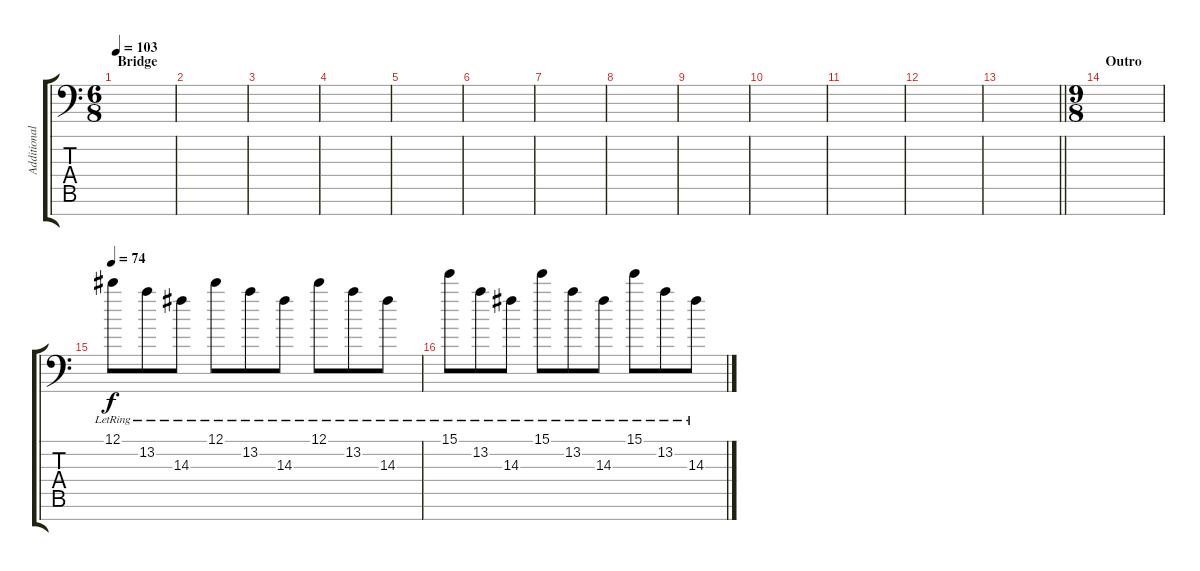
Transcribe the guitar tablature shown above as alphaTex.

\track ("Additional Guitar 1 (7 strings)" "Additional") {instrument distortionguitar}
\staff {score tabs}
\tuning (Db4 Ab3 E3 B2 Gb2 Db2 Gb1) {hide}
\ts (6 8)
\section ("" "Bridge")
\tempo 103
\clef f4
\ks c
|
|
|
|
|
|
|
|
|
|
|
|
\barLineRight lightlight
|
\ts (9 8)
\section ("" "Outro")
|
\tempo 74
12.1{lr}.8 13.2{lr}.8 14.3{lr}.8 12.1{lr}.8 13.2{lr}.8 14.3{lr}.8 12.1{lr}.8 13.2{lr}.8 14.3{lr}.8 |
15.1{lr}.8 13.2{lr}.8 14.3{lr}.8 15.1{lr}.8 13.2{lr}.8 14.3{lr}.8 15.1{lr}.8 13.2{lr}.8 14.3{lr}.8
